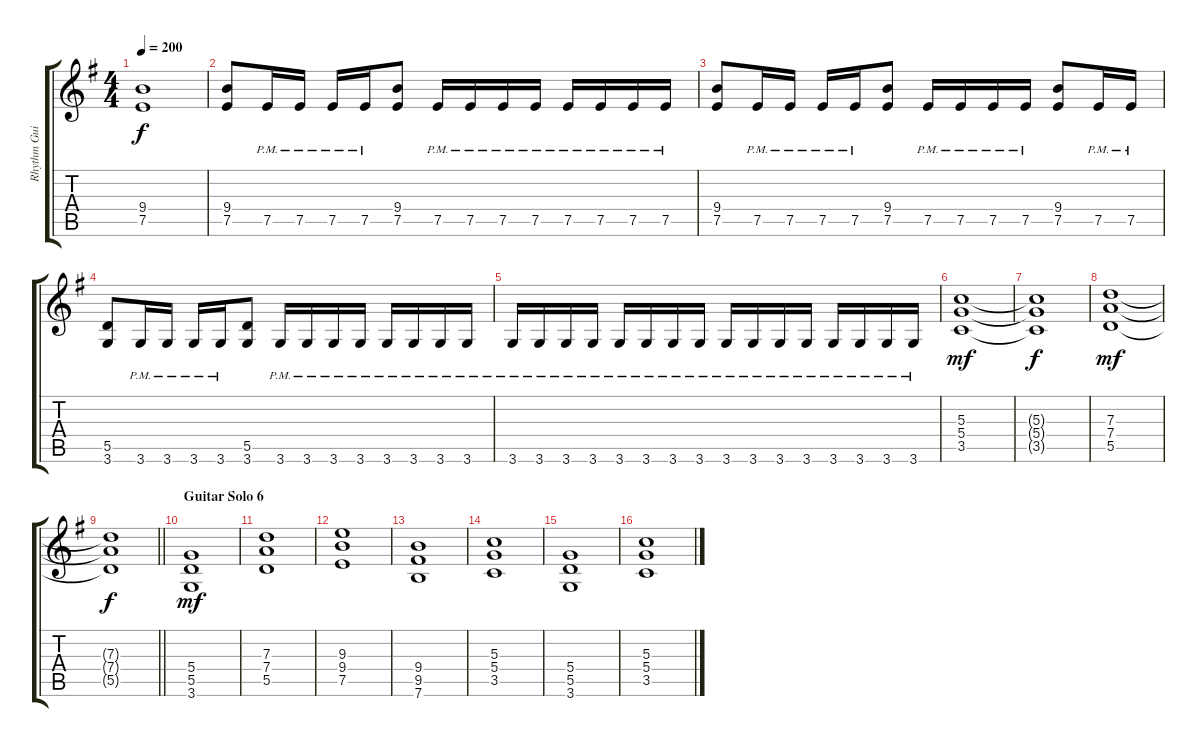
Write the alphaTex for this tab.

\track ("Rhythm Guitar 1" "Rhythm Gui") {instrument distortionguitar}
\staff {score tabs}
\tuning (E4 B3 G3 D3 A2 E2) {hide}
\ts (4 4)
\tempo 200
\clef g2
\ks g
(9.4 7.5).1{dy f} |
(9.4 7.5).8 7.5{pm}.16 7.5{pm}.16 7.5{pm}.16 7.5{pm}.16 (9.4 7.5).8 7.5{pm}.16 7.5{pm}.16 7.5{pm}.16 7.5{pm}.16 7.5{pm}.16 7.5{pm}.16 7.5{pm}.16 7.5{pm}.16 |
(9.4 7.5).8 7.5{pm}.16 7.5{pm}.16 7.5{pm}.16 7.5{pm}.16 (9.4 7.5).8 7.5{pm}.16 7.5{pm}.16 7.5{pm}.16 7.5{pm}.16 (9.4 7.5).8 7.5{pm}.16 7.5{pm}.16 |
(5.5 3.6).8 3.6{pm}.16 3.6{pm}.16 3.6{pm}.16 3.6{pm}.16 (5.5 3.6).8 3.6{pm}.16 3.6{pm}.16 3.6{pm}.16 3.6{pm}.16 3.6{pm}.16 3.6{pm}.16 3.6{pm}.16 3.6{pm}.16 |
3.6{pm}.16 3.6{pm}.16 3.6{pm}.16 3.6{pm}.16 3.6{pm}.16 3.6{pm}.16 3.6{pm}.16 3.6{pm}.16 3.6{pm}.16 3.6{pm}.16 3.6{pm}.16 3.6{pm}.16 3.6{pm}.16 3.6{pm}.16 3.6{pm}.16 3.6{pm}.16 |
(5.3 5.4 3.5).1{dy mf} |
(5.3{t} 5.4{t} 3.5{t}).1{dy f} |
(7.3 7.4 5.5).1{dy mf} |
\barLineRight lightlight
(7.3{t} 7.4{t} 5.5{t}).1{dy f} |
\section ("" "Guitar Solo 6")
(5.4 5.5 3.6).1{dy mf} |
(7.3 7.4 5.5).1 |
(9.3 9.4 7.5).1 |
(9.4 9.5 7.6).1 |
(5.3 5.4 3.5).1 |
(5.4 5.5 3.6).1 |
(5.3 5.4 3.5).1
